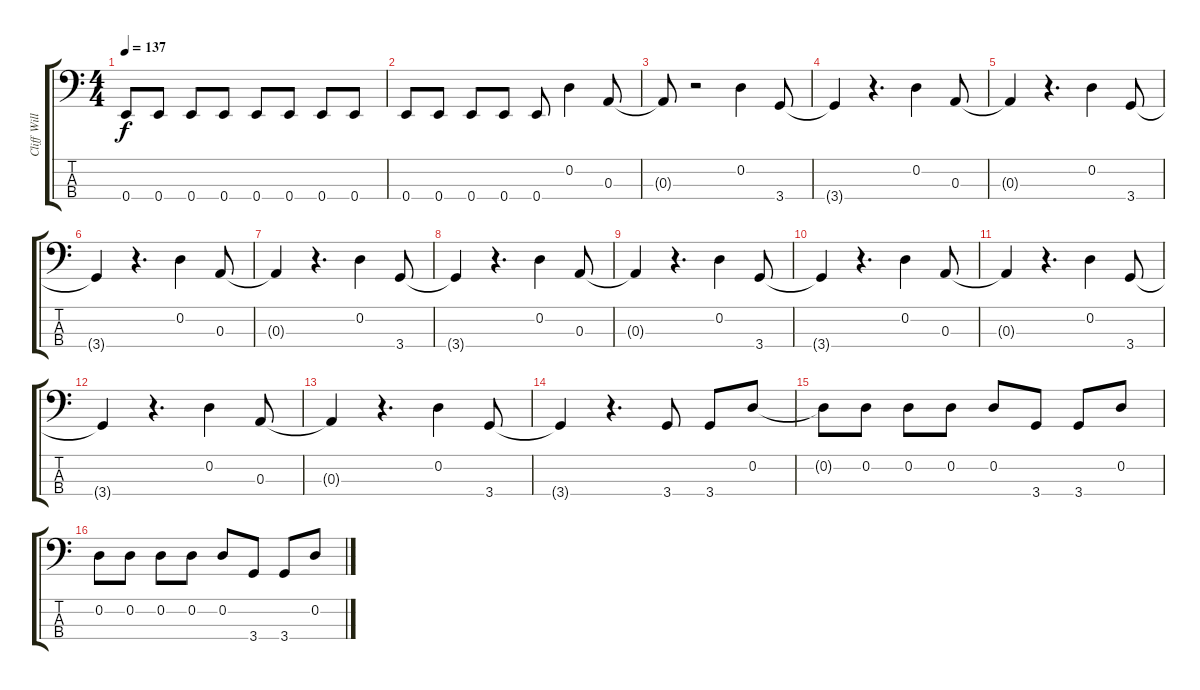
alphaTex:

\track ("Cliff Williams" "Cliff Will") {instrument electricbasspick}
\staff {score tabs}
\tuning (G2 D2 A1 E1) {hide}
\ts (4 4)
\tempo 137
\clef f4
\ks c
0.4.8{dy f} 0.4.8 0.4.8 0.4.8 0.4.8 0.4.8 0.4.8 0.4.8 |
0.4.8 0.4.8 0.4.8 0.4.8 0.4.8 0.2.4 0.3.8 |
0.3{t}.8 r.2 0.2.4 3.4.8 |
3.4{t}.4 r.4{d} 0.2.4 0.3.8 |
0.3{t}.4 r.4{d} 0.2.4 3.4.8 |
3.4{t}.4 r.4{d} 0.2.4 0.3.8 |
0.3{t}.4 r.4{d} 0.2.4 3.4.8 |
3.4{t}.4 r.4{d} 0.2.4 0.3.8 |
0.3{t}.4 r.4{d} 0.2.4 3.4.8 |
3.4{t}.4 r.4{d} 0.2.4 0.3.8 |
0.3{t}.4 r.4{d} 0.2.4 3.4.8 |
3.4{t}.4 r.4{d} 0.2.4 0.3.8 |
0.3{t}.4 r.4{d} 0.2.4 3.4.8 |
3.4{t}.4 r.4{d} 3.4.8 3.4.8 0.2.8 |
0.2{t}.8 0.2.8 0.2.8 0.2.8 0.2.8 3.4.8 3.4.8 0.2.8 |
0.2.8 0.2.8 0.2.8 0.2.8 0.2.8 3.4.8 3.4.8 0.2.8
